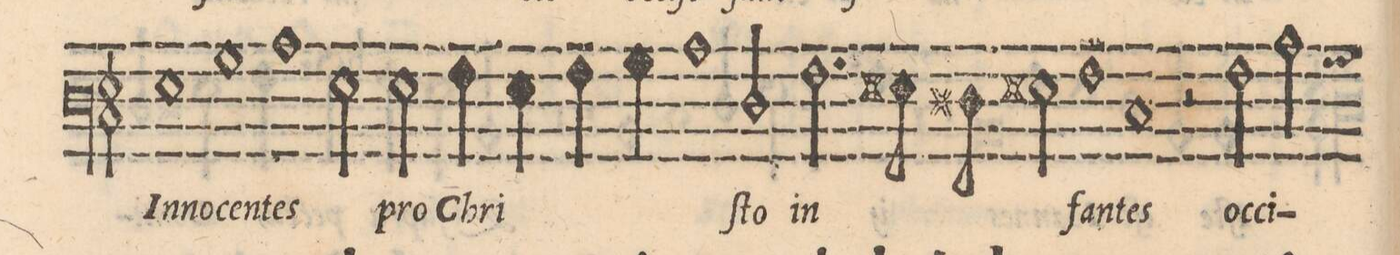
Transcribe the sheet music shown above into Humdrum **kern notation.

**kern	**text
*I"BASSO	*
*clefF3	*
*k[]	*
*met(C|)	*
*M2/1	*
*Xlig	*
=12-	=12-
1r	.
1G	In-
=13-	=13-
1B	-no-
1c	-cen-
=14-	=14-
2G\	-tes
2G\	pro
4A\	Chri-
4G\	.
4A\	.
4B\	.
=15-	=15-
1c	.
2F/	-ſto
2.A\	in-
=16-	=16-
8G#X\	.
8F#X\	.
2G#X\	.
1A	-fan-
=17-	=17-
1E	-tes
2rGG	.
2A\	oc-
=18-	=18-
*custos:B	*
2c\	-ci-
*-	*-
